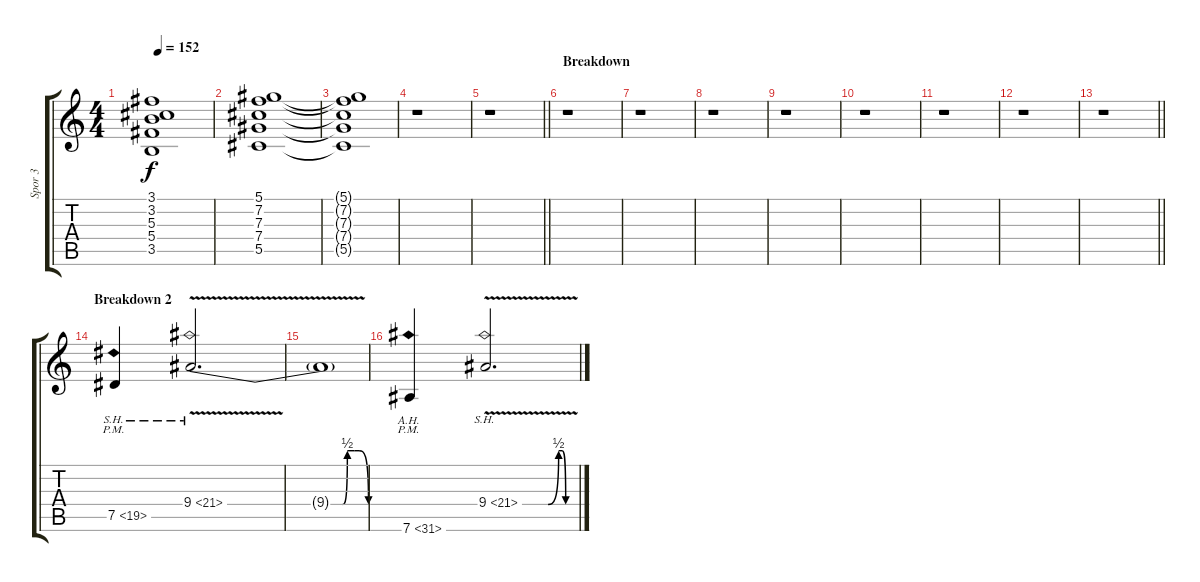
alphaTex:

\track ("Spor 3" "Spor 3") {instrument distortionguitar}
\staff {score tabs}
\tuning (Eb4 Bb3 Gb3 Db3 Ab2 Eb2) {hide}
\ts (4 4)
\tempo 152
\clef g2
\ks c
(3.1{t} 3.2{t} 5.3{t} 5.4{t} 3.5{t}).1{dy f} |
(5.1 7.2 7.3 7.4 5.5).1 |
(5.1{t} 7.2{t} 7.3{t} 7.4{t} 5.5{t}).1 |
r.1 |
\barLineRight lightlight
r.1 |
\section ("" "Breakdown")
r.1 |
r.1 |
r.1 |
r.1 |
r.1 |
r.1 |
r.1 |
\barLineRight lightlight
r.1 |
\section ("" "Breakdown 2")
7.5{sh 12 pm}.4{volume 13} 9.4{be (custom 0 0 15 0 29 0 49 0 51 2 54 2 56 2 60 0) sh 12 v}.2{d} |
9.4{t}.1 |
7.6{ah 24 pm}.4 9.4{be (custom 0 0 15 0 29 0 41 2 45 2 49 0 54 0 60 0) sh 12 v}.2{d}
